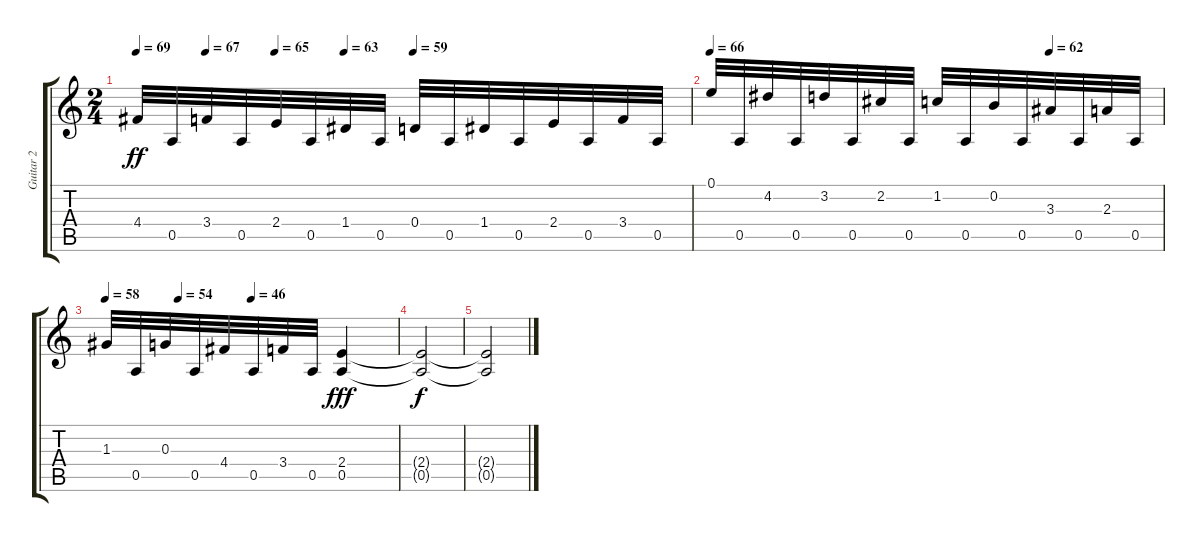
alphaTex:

\track ("Guitar 2" "Guitar 2") {instrument acousticguitarnylon}
\staff {score tabs}
\tuning (E4 B3 G3 D3 A2 E2) {hide}
\ts (2 4)
\tempo 69
\tempo (67 0.125)
\tempo (65 0.25)
\tempo (63 0.375)
\tempo (59 0.5)
\clef g2
\ks c
4.4.32{dy ff} 0.5.32 3.4.32 0.5.32 2.4.32 0.5.32 1.4.32 0.5.32 0.4.32 0.5.32 1.4.32 0.5.32 2.4.32 0.5.32 3.4.32 0.5.32 |
\tempo 66
\tempo (62 0.75)
0.1.32 0.5.32 4.2.32 0.5.32 3.2.32 0.5.32 2.2.32 0.5.32 1.2.32 0.5.32 0.2.32 0.5.32 3.3.32 0.5.32 2.3.32 0.5.32 |
\tempo 58
\tempo (54 0.25)
\tempo (46 0.5)
1.3.32 0.5.32 0.3.32 0.5.32 4.4.32 0.5.32 3.4.32 0.5.32 (2.4 0.5).4{dy fff} |
(2.4{t} 0.5{t}).2{dy f} |
(2.4{t} 0.5{t}).2
